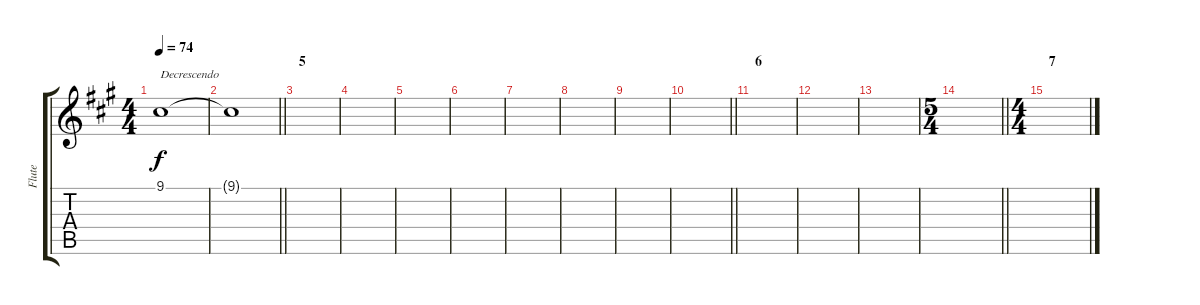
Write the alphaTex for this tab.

\track ("Flute" "Flute") {instrument flute}
\staff {score tabs}
\tuning (E4 B3 G3 D3 A2 E2) {hide}
\ts (4 4)
\tempo 74
\clef g2
\ks a
9.1.1{txt "Decrescendo" dy f volume 0} |
\barLineRight lightlight
9.1{t}.1 |
\section ("" "5")
|
|
|
|
|
|
|
\barLineRight lightlight
|
\section ("" "6")
|
|
|
\ts (5 4)
\barLineRight lightlight
|
\ts (4 4)
\section ("" "7")
